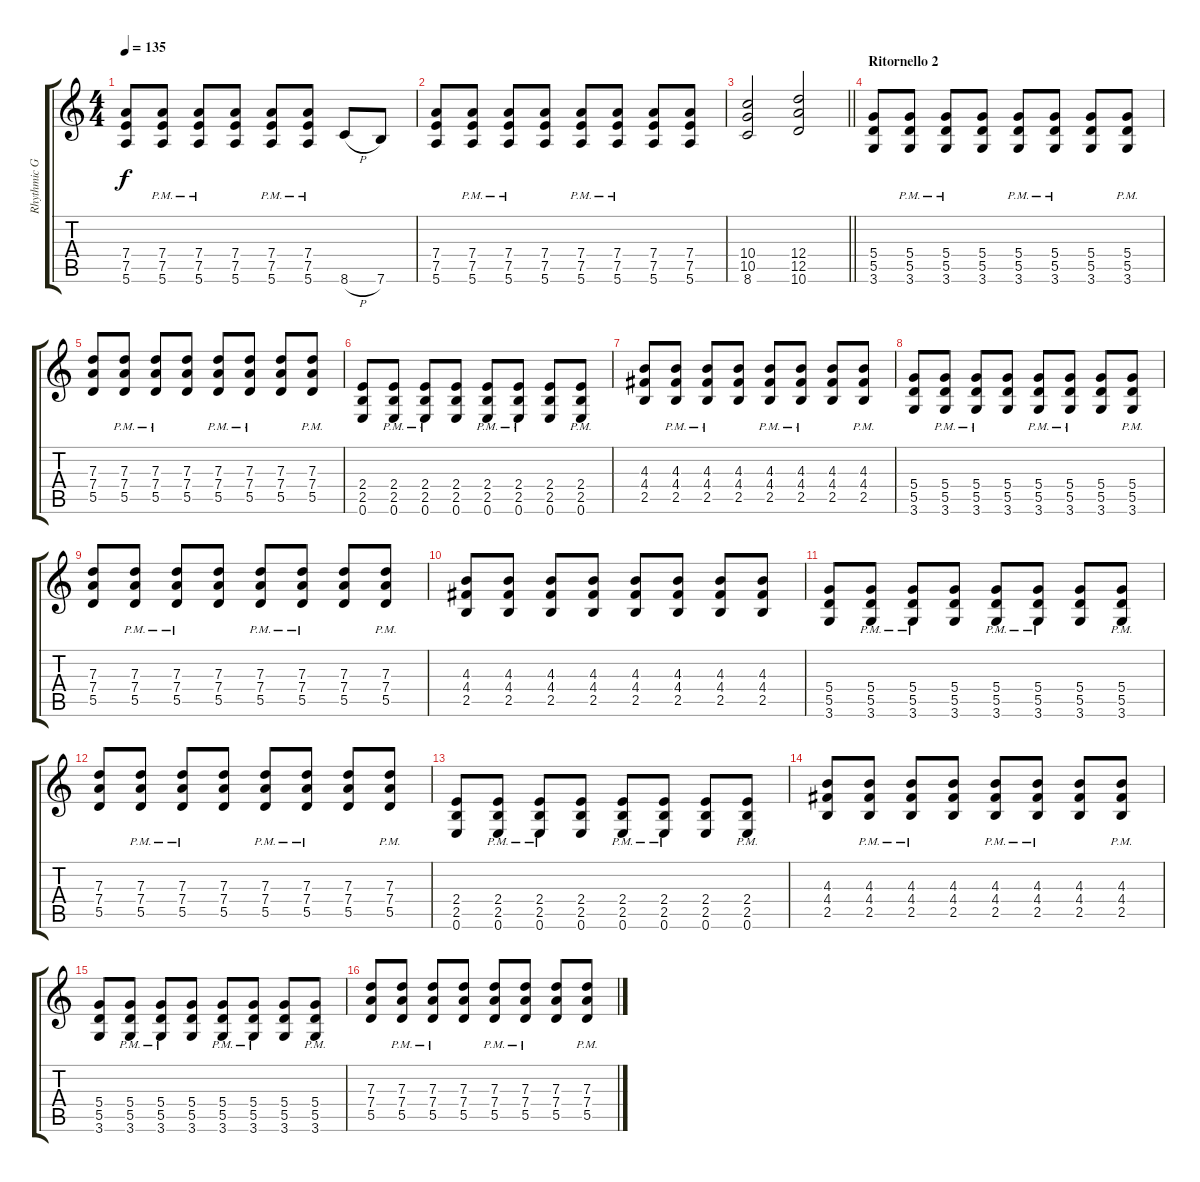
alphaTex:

\track ("Rhythmic Guitar Slash" "Rhythmic G") {instrument distortionguitar}
\staff {score tabs}
\tuning (E4 B3 G3 D3 A2 E2) {hide}
\ts (4 4)
\tempo 135
\clef g2
\ks c
(7.4 7.5 5.6).8{dy f} (7.4{pm} 7.5{pm} 5.6{pm}).8 (7.4{pm} 7.5{pm} 5.6{pm}).8 (7.4 7.5 5.6).8 (7.4{pm} 7.5{pm} 5.6{pm}).8 (7.4{pm} 7.5{pm} 5.6{pm}).8 8.6{h}.8 7.6.8 |
(7.4 7.5 5.6).8 (7.4{pm} 7.5{pm} 5.6{pm}).8 (7.4{pm} 7.5{pm} 5.6{pm}).8 (7.4 7.5 5.6).8 (7.4{pm} 7.5{pm} 5.6{pm}).8 (7.4{pm} 7.5{pm} 5.6{pm}).8 (7.4 7.5 5.6).8 (7.4 7.5 5.6).8 |
\barLineRight lightlight
(10.4 10.5 8.6).2 (12.4 12.5 10.6).2 |
\section ("" "Ritornello 2")
(5.4 5.5 3.6).8 (5.4{pm} 5.5{pm} 3.6{pm}).8 (5.4{pm} 5.5{pm} 3.6{pm}).8 (5.4 5.5 3.6).8 (5.4{pm} 5.5{pm} 3.6{pm}).8 (5.4{pm} 5.5{pm} 3.6{pm}).8 (5.4 5.5 3.6).8 (5.4{pm} 5.5{pm} 3.6{pm}).8 |
(7.3 7.4 5.5).8 (7.3{pm} 7.4{pm} 5.5{pm}).8 (7.3{pm} 7.4{pm} 5.5{pm}).8 (7.3 7.4 5.5).8 (7.3{pm} 7.4{pm} 5.5{pm}).8 (7.3{pm} 7.4{pm} 5.5{pm}).8 (7.3 7.4 5.5).8 (7.3{pm} 7.4{pm} 5.5{pm}).8 |
(2.4 2.5 0.6).8 (2.4{pm} 2.5{pm} 0.6{pm}).8 (2.4{pm} 2.5{pm} 0.6{pm}).8 (2.4 2.5 0.6).8 (2.4{pm} 2.5{pm} 0.6{pm}).8 (2.4{pm} 2.5{pm} 0.6{pm}).8 (2.4 2.5 0.6).8 (2.4{pm} 2.5{pm} 0.6{pm}).8 |
(4.3 4.4 2.5).8 (4.3{pm} 4.4{pm} 2.5{pm}).8 (4.3{pm} 4.4{pm} 2.5{pm}).8 (4.3 4.4 2.5).8 (4.3{pm} 4.4{pm} 2.5{pm}).8 (4.3{pm} 4.4{pm} 2.5{pm}).8 (4.3 4.4 2.5).8 (4.3{pm} 4.4{pm} 2.5{pm}).8 |
(5.4 5.5 3.6).8 (5.4{pm} 5.5{pm} 3.6{pm}).8 (5.4{pm} 5.5{pm} 3.6{pm}).8 (5.4 5.5 3.6).8 (5.4{pm} 5.5{pm} 3.6{pm}).8 (5.4{pm} 5.5{pm} 3.6{pm}).8 (5.4 5.5 3.6).8 (5.4{pm} 5.5{pm} 3.6{pm}).8 |
(7.3 7.4 5.5).8 (7.3{pm} 7.4{pm} 5.5{pm}).8 (7.3{pm} 7.4{pm} 5.5{pm}).8 (7.3 7.4 5.5).8 (7.3{pm} 7.4{pm} 5.5{pm}).8 (7.3{pm} 7.4{pm} 5.5{pm}).8 (7.3 7.4 5.5).8 (7.3{pm} 7.4{pm} 5.5{pm}).8 |
(4.3 4.4 2.5).8 (4.3 4.4 2.5).8 (4.3 4.4 2.5).8 (4.3 4.4 2.5).8 (4.3 4.4 2.5).8 (4.3 4.4 2.5).8 (4.3 4.4 2.5).8 (4.3 4.4 2.5).8 |
(5.4 5.5 3.6).8 (5.4{pm} 5.5{pm} 3.6{pm}).8 (5.4{pm} 5.5{pm} 3.6{pm}).8 (5.4 5.5 3.6).8 (5.4{pm} 5.5{pm} 3.6{pm}).8 (5.4{pm} 5.5{pm} 3.6{pm}).8 (5.4 5.5 3.6).8 (5.4{pm} 5.5{pm} 3.6{pm}).8 |
(7.3 7.4 5.5).8 (7.3{pm} 7.4{pm} 5.5{pm}).8 (7.3{pm} 7.4{pm} 5.5{pm}).8 (7.3 7.4 5.5).8 (7.3{pm} 7.4{pm} 5.5{pm}).8 (7.3{pm} 7.4{pm} 5.5{pm}).8 (7.3 7.4 5.5).8 (7.3{pm} 7.4{pm} 5.5{pm}).8 |
(2.4 2.5 0.6).8 (2.4{pm} 2.5{pm} 0.6{pm}).8 (2.4{pm} 2.5{pm} 0.6{pm}).8 (2.4 2.5 0.6).8 (2.4{pm} 2.5{pm} 0.6{pm}).8 (2.4{pm} 2.5{pm} 0.6{pm}).8 (2.4 2.5 0.6).8 (2.4{pm} 2.5{pm} 0.6{pm}).8 |
(4.3 4.4 2.5).8 (4.3{pm} 4.4{pm} 2.5{pm}).8 (4.3{pm} 4.4{pm} 2.5{pm}).8 (4.3 4.4 2.5).8 (4.3{pm} 4.4{pm} 2.5{pm}).8 (4.3{pm} 4.4{pm} 2.5{pm}).8 (4.3 4.4 2.5).8 (4.3{pm} 4.4{pm} 2.5{pm}).8 |
(5.4 5.5 3.6).8 (5.4{pm} 5.5{pm} 3.6{pm}).8 (5.4{pm} 5.5{pm} 3.6{pm}).8 (5.4 5.5 3.6).8 (5.4{pm} 5.5{pm} 3.6{pm}).8 (5.4{pm} 5.5{pm} 3.6{pm}).8 (5.4 5.5 3.6).8 (5.4{pm} 5.5{pm} 3.6{pm}).8 |
(7.3 7.4 5.5).8 (7.3{pm} 7.4{pm} 5.5{pm}).8 (7.3{pm} 7.4{pm} 5.5{pm}).8 (7.3 7.4 5.5).8 (7.3{pm} 7.4{pm} 5.5{pm}).8 (7.3{pm} 7.4{pm} 5.5{pm}).8 (7.3 7.4 5.5).8 (7.3{pm} 7.4{pm} 5.5{pm}).8
